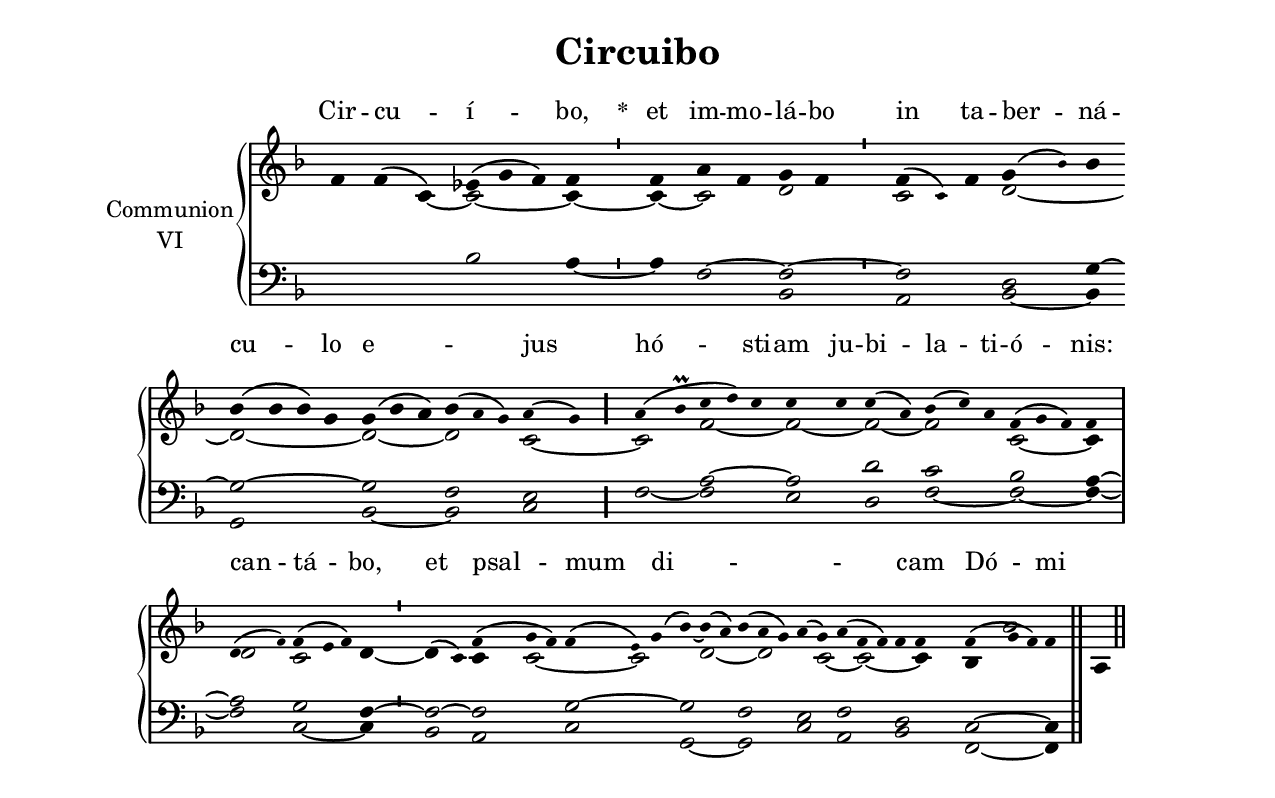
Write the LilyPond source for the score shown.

\version "2.18"
\include "gregorian.ly"
\include "noh2.ily"


%Page reference: page ii.160
%(volume.page)

global = {
 \key f \major
 \cadenzaOn 
}

\header {
  title = \markup \center-column {"Circuibo" \vspace #1 }
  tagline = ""
  composer = ""
}

\paper {
 #(include-special-characters)
  oddHeaderMarkup = \markup \fill-line {
    \line {}
    \center-column {
      \on-the-fly #first-page     " "
      \on-the-fly #not-first-page "Circuibo"
    }
    \line { \on-the-fly #print-page-number-check-first \fromproperty #'page:page-number-string }
  }
  evenHeaderMarkup = \markup \fill-line {
    \line { \on-the-fly #print-page-number-check-first \fromproperty #'page:page-number-string }
    \center-column { "Circuibo" }
    \line {}
  }
}

chantText = \lyricmode {
Cir -- cu -- í -- bo, 
\set stanza = " * " et im -- mo -- lá -- bo in ta -- ber -- ná -- cu -- lo e -- _ jus 
hó -- sti -- am ju -- bi -- la -- ti -- ó -- nis: 
can -- tá -- bo, et psal -- mum di -- _ _ _ _ cam Dó -- mi -- no. }

chantMusic = {
\tieDown   f'4 f'4 ( c'4)  ees'4 ( g'4 f'4) f'4 \divisioMinima
 f'4 a'4 f'4 g'4 f'4 \divisioMinima
 f'4 ( \once \tweak #'font-size #-4 c' ) f'4 g'4 ( \once \tweak #'font-size #-4 bes' ) bes'4 \forceBreak
 bes'4 ( bes'4 bes'4) g'4 g'4 ( bes'4 a'4) bes'4 ( \tiny a' g' 4) a'4 ( g'4) \divisioMaior
 a'4 ( bes'\prall c''4 d''4) c''4 c''4 c''4 c''4 ( a'4) bes'4 ( c''4) a'4 f'4 ( g'4 f'4) f'4 \divisioMaxima \forceBreak

 d'4 ( \once \tweak #'font-size #-4 f' ) f'4 ( e'4 f'4) d'4 \divisioMinima
 d'4 ( \once \tweak #'font-size #-4 c' ) f'4 ( g'4 f'4) f'4 ( \once \tweak #'font-size #-4 e' ) g'4 ( bes'4) ~ bes'4 ( a'4) bes'4 ( a'4 g'4) a'4 ( g'4) a'4 ( f'4 f'4) f'4 f'4 f'4 ( g'4 f'4) f'4 \finalis

}

altoMusic = {
r2 c'4 ~ c'2*3/2 ~ c'4 ~ \divisioMinima
c'4 ~ c'2 d'2 \divisioMinima
c'2*3/2 d'2*3/2 ~ d'2*4/2 ~ d'2*3/2 ~ d'2*3/2 c'2 ~ \divisioMaior
c'2 f'2*3/2 ~ f'2 ~ f'2 ~ f'2*3/2 c'2*3/2 ~ c'4 \divisioMaxima
d'2 c'2*3/2 d'4 ~ \divisioMinima
d'4 \tiny c' \normalsize4 c'2*3/2 ~ c'2*3/2 d'2*3/2 ~ d'2*3/2 c'2 ~ c'2*3/2 ~ c'4 bes4 bes'2*3/2 a4 \finalis
}

tenorMusic = {
r2*7/2 \divisioMinima
r4 f2 ~ f2 ~ \divisioMinima
f2*3/2 d2 g4 ~ g2*4/2 ~ g2*3/2 f2*3/2 e2 \divisioMaior
r2 a2*3/2 ~ a2 d'2 c'2*3/2 bes2*3/2 a4 ~ \divisioMaxima
a2 g2*3/2 f4 ~ \divisioMinima
f2 ~ f2*3/2 g2*3/2 ~ g2*3/2 f2*3/2 e2 f2*3/2 d2 c2*3/2 ~ c4 \finalis
}

bassMusic = {
r2*3/2 bes2*3/2 a4 ~ \divisioMinima
a4 r2 bes,2 \divisioMinima
a,2*3/2 bes,2 ~ bes,4 g,2*4/2 bes,2*3/2 ~ bes,2*3/2 c2 \divisioMaior
f2 ~ f2*3/2 e2 d2 f2*3/2 ~ f2*3/2 ~ f4 ~ \divisioMaxima
f2 c2*3/2 ~ c4 \divisioMinima
bes,2 a,2*3/2 c2*3/2 g,2*3/2 ~ g,2*3/2 c2 a,2*3/2 bes,2 f,2*3/2 ~ f,4 \finalis
}

voiceLines = {
\voiceLineStyle


}

\score{
  <<
    \new GrandStaff <<
      \set GrandStaff.autoBeaming = ##f
      \set GrandStaff.instrumentName = \markup \center-column {
        "Communion"
        "VI"
      }
      \new Staff = up <<
        \new Voice = "chant" {
          \voiceOne \global \chantMusic
        }
        \new Voice {
          \voiceTwo \global \altoMusic
        }
      >>

      \new Staff = down <<
        \clef bass
        \new Voice {
          \voiceOne \global \tenorMusic
        }
        \new Voice {
          \voiceTwo \global \bassMusic
        }
	\new Voice {
        \voiceThree \global \voiceLines
        }
      >>
    >>
    \new Lyrics \lyricsto chant {
      \chantText
    }
  >>
  \layout{
  }
  \midi{
    \tempo 4 = 125
  }
}
